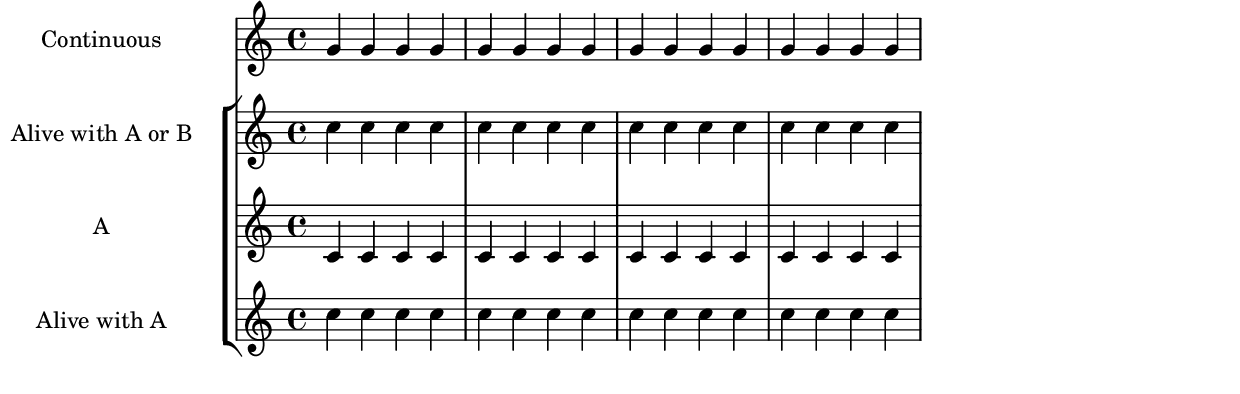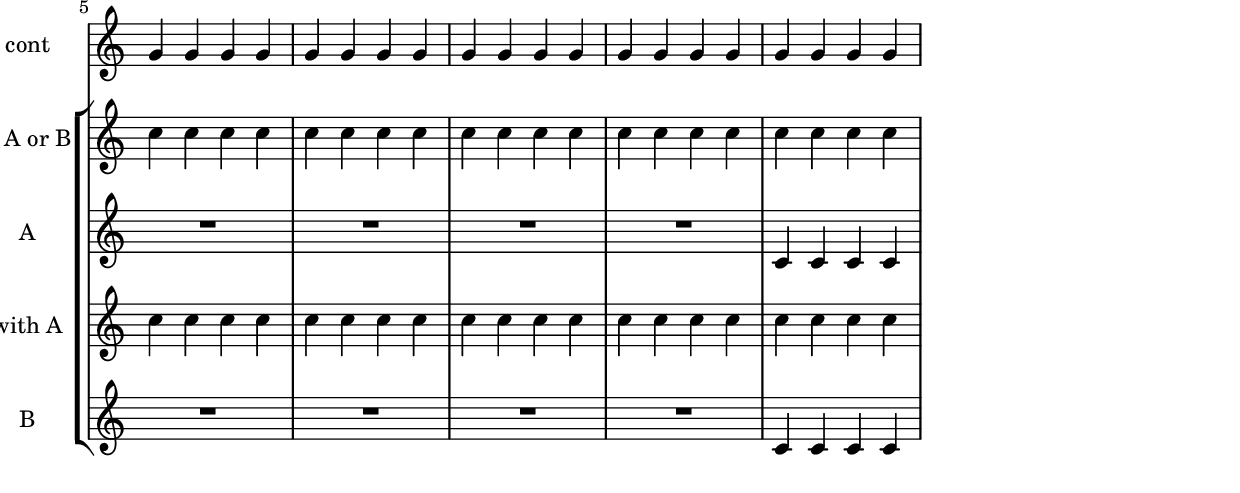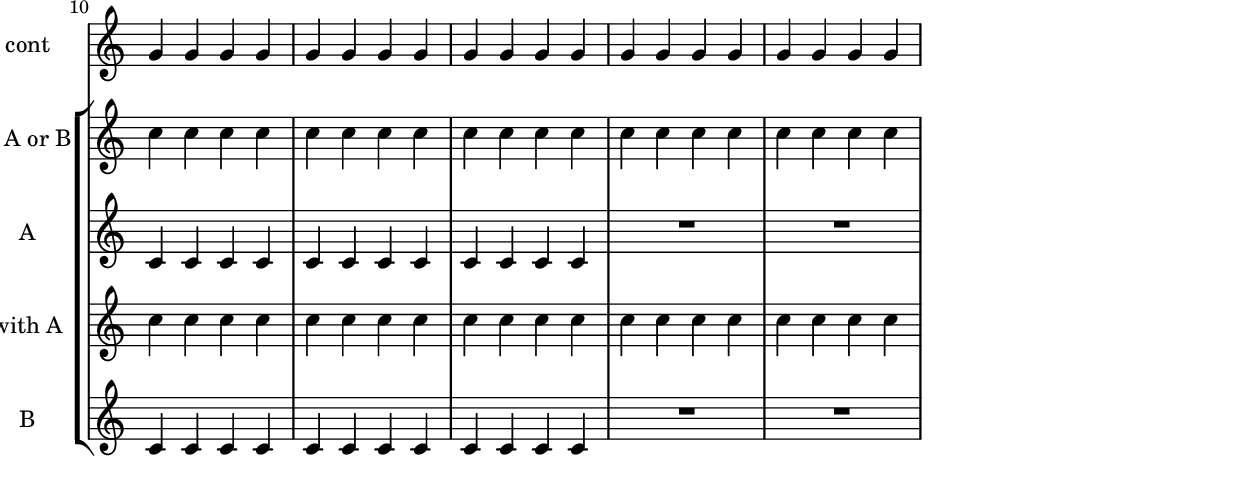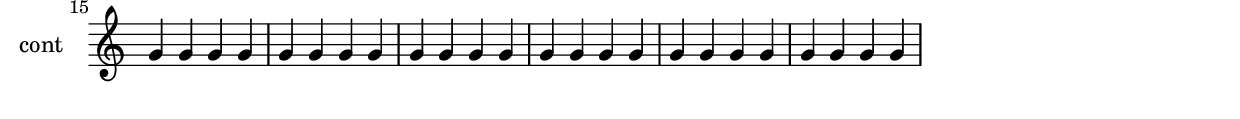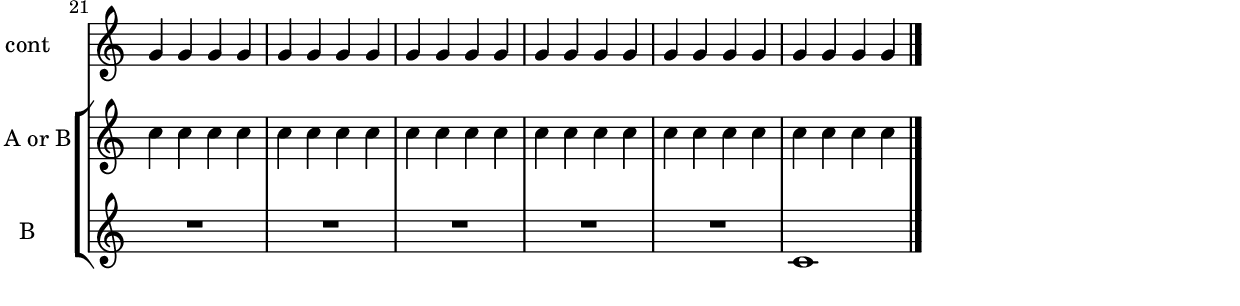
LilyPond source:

%% Generated by lilypond-book.py
%% Options: [exampleindent=10.16\mm,indent=0\mm,line-width=160\mm]
\include "lilypond-book-preamble.ly"


% ****************************************************************
% Start cut-&-pastable-section
% ****************************************************************



\paper {
  indent = 0\mm
  line-width = 160\mm
  % offset the left padding, also add 1mm as lilypond creates cropped
  % images with a little space on the right
  line-width = #(- line-width (* mm  3.000000) (* mm 1))
}

\layout {
  
}





% ****************************************************************
% ly snippet:
% ****************************************************************
\sourcefilename "/home/gub/NewGub/gub/target/linux-x86/src/lilypond-git.sv.gnu.org--lilypond.git-stable-2.20/input/regression/remove-layer-symbol.ly"
\sourcefileline 0
\version "2.19.48"

\header {
  texidoc = "The @code{VerticalAxisGroup.remove-layer} property
  can be used to keep staves alive with reference to other staves
  in the @code{Keep_alive_together_engraver} group."
}

\layout {
  indent = 40\mm
  short-indent = 15\mm
}

\score {
  <<
    \new Staff \with {
      instrumentName = "Continuous"
      shortInstrumentName = "cont"
    } { \repeat unfold 104 g'4 \bar "|." }
    \new StaffGroup \with {
      \consists Keep_alive_together_engraver
    } <<
      \new Staff \with {
        keepAliveInterfaces = #'()
        instrumentName = \markup \center-column { "Alive with A or B" }
        shortInstrumentName = "with A or B"
        \override VerticalAxisGroup.remove-empty = ##t
        \override VerticalAxisGroup.remove-first = ##t
        \override VerticalAxisGroup.remove-layer = #'any
      } { \repeat unfold 104 c''4 }
      \new Staff \with {
        instrumentName = "A"
        shortInstrumentName = "A"
        \override VerticalAxisGroup.remove-empty = ##t
        \override VerticalAxisGroup.remove-first = ##t
        \override VerticalAxisGroup.remove-layer = ##f
      } {
        \repeat unfold 16 c'4
        R1*4
        \repeat unfold 16 c'4
        R1*14
      }
      \new Staff \with {
        keepAliveInterfaces = #'()
        instrumentName = \markup \center-column { "Alive with A" }
        shortInstrumentName = "with A"
        \override VerticalAxisGroup.remove-empty = ##t
        \override VerticalAxisGroup.remove-first = ##t
        \override VerticalAxisGroup.remove-layer = #'above
      } { \repeat unfold 104 c''4 }
      \new Staff \with {
        instrumentName = "B"
        shortInstrumentName = "B"
        \override VerticalAxisGroup.remove-empty = ##t
        \override VerticalAxisGroup.remove-first = ##t
        \override VerticalAxisGroup.remove-layer = ##f
      } {
        R1*8
        \repeat unfold 16 c'4
        R1*13
        c'1
      }
    >>
  >>
}



% ****************************************************************
% end ly snippet
% ****************************************************************
